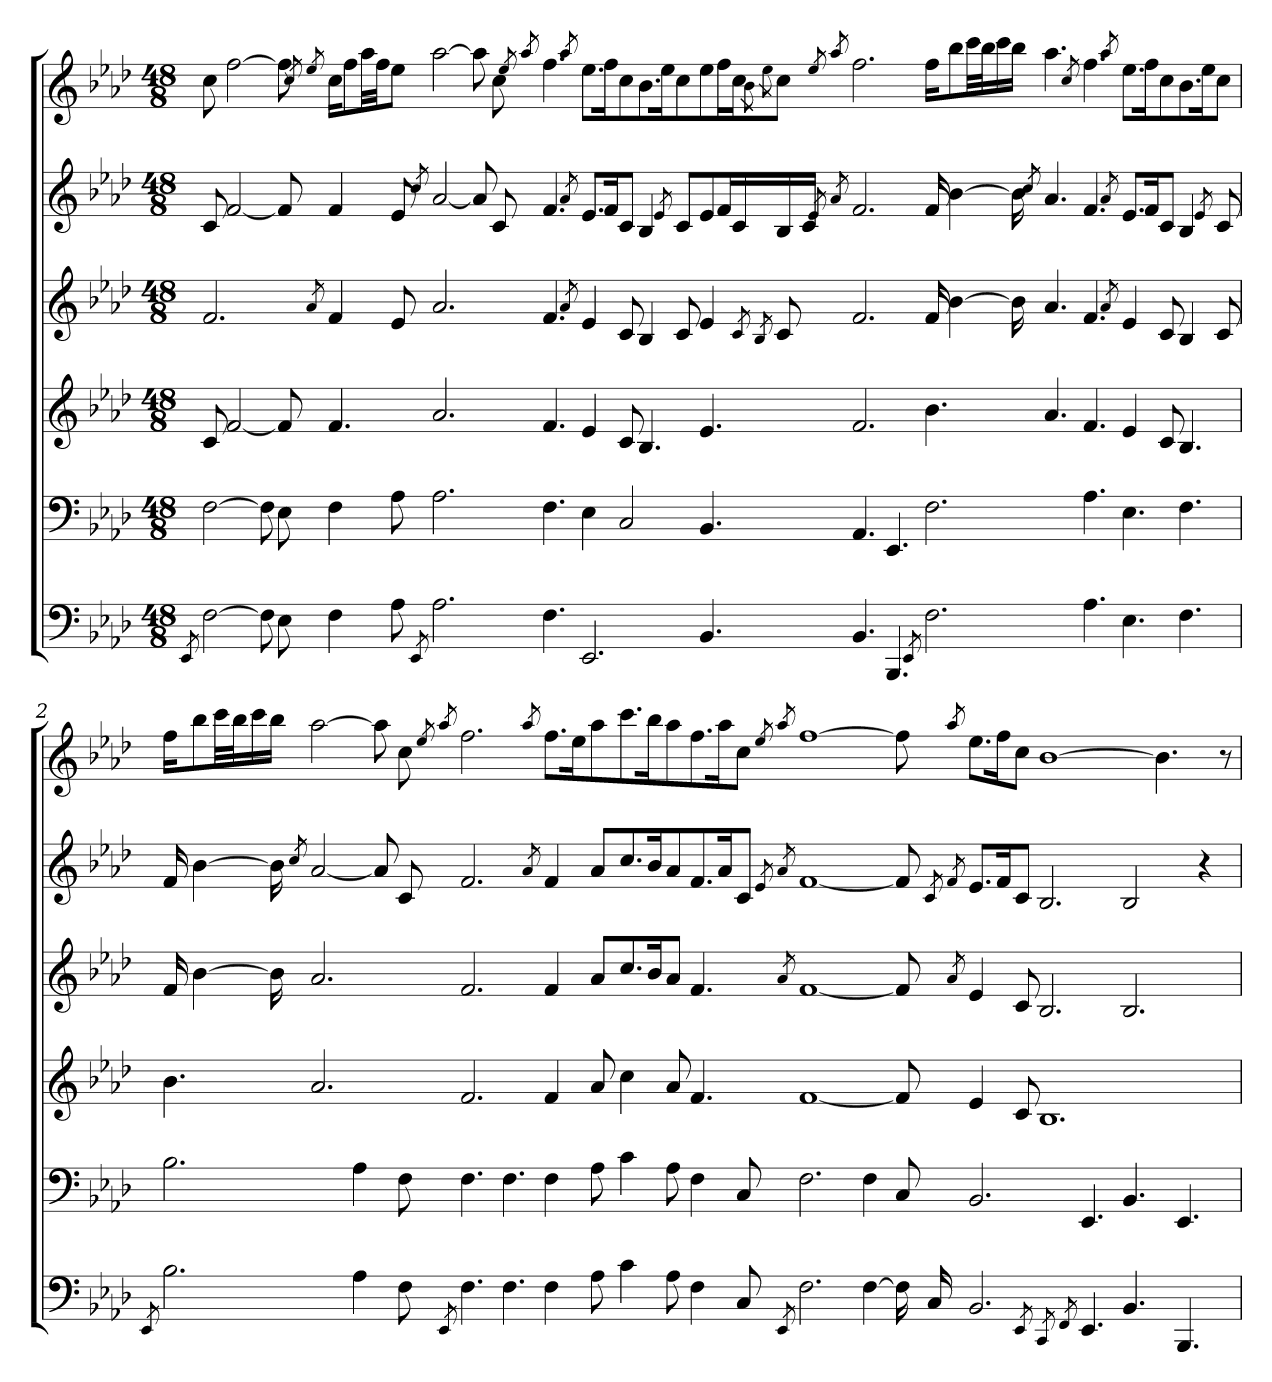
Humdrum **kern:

**kern	**kern	**kern	**kern	**kern	**kern
*part6	*part5	*part4	*part3	*part2	*part1
*staff6	*staff5	*staff4	*staff3	*staff2	*staff1
*clefF4	*clefF4	*clefG2	*clefG2	*clefG2	*clefG2
*k[b-e-a-d-]	*k[b-e-a-d-]	*k[b-e-a-d-]	*k[b-e-a-d-]	*k[b-e-a-d-]	*k[b-e-a-d-]
*M48/8	*M48/8	*M48/8	*M48/8	*M48/8	*M48/8
=1	=1	=1	=1	=1	=1
8qEE-	.	.	.	.	.
[2F	[2F	8c	2.f	8c	8cc
.	.	[2f	.	[2f	[2ff
8F]	8F]	.	.	.	.
8E-	8E-	8f]	.	8f]	8ff]
.	.	.	.	.	8qcc
.	.	.	8qa-	.	8qee-
4F	4F	4.f	4f	4f	16cc\KL
.	.	.	.	.	8ff\
.	.	.	.	.	32aa-\LL
.	.	.	.	.	32ff\JJ
8A-	8A-	.	8e-	8e-	8ee-\J
8qEE-	.	.	.	8qcc	.
2.A-	2.A-	2.a-	2.a-	[2a-	[2aa-
.	.	.	.	8a-]	8aa-]
.	.	.	.	8c	8cc
.	.	.	.	.	8qee-
.	.	.	.	.	8qaa-
4.F	4.F	4.f	4.f	4.f	4.ff
.	.	.	8qa-	8qa-	8qaa-
2.EE-	4E-	4e-	4e-	8.e-/L	8.ee-\L
.	.	.	.	16f/K	16ff\K
.	2C	8c	8c	8c/J	8cc\
.	.	4.B-	4B-	4B-	8.b-\
.	.	.	.	.	16ee-\K
.	.	.	.	8qe-	.
.	.	.	8c	8c/L	8cc\
4.BB-	4.BB-	4.e-	4e-	8e-/	8ee-\
.	.	.	.	16f/L	16ff\L
.	.	.	.	16c/	16cc\J
.	.	.	8qc	.	8qb-\
.	.	.	8qB-	.	8qee-\
.	.	.	8c	16B-/	8cc\J
.	.	.	.	16c/JJ	.
.	.	.	.	8qe-	8qee-
.	.	.	.	8qa-	8qaa-
4.BB-	4.AA-	2.f	2.f	2.f	2.ff
4.BBB-	4.EE-	.	.	.	.
8qEE-	.	.	.	.	.
2.F	2.F	4.b-	16f	16f	16ff\KL
.	.	.	[4b-	[4b-	8bb-\
.	.	.	.	.	32ccc\LL
.	.	.	.	.	32bb-\J
.	.	.	.	.	16ccc\
.	.	.	16b-]	16b-]	16bb-\JJ
.	.	.	.	8qcc	.
.	.	4.a-	4.a-	4.a-	4.aa-
.	.	.	.	.	8qcc
4.A-	4.A-	4.f	4.f	4.f	4.ff
.	.	.	8qa-	8qa-	8qaa-
4.E-	4.E-	4e-	4e-	8.e-/L	8.ee-\L
.	.	.	.	16f/K	16ff\K
.	.	8c	8c	8c/J	8cc\
4.F	4.F	4.B-	4B-	4B-	8.b-\
.	.	.	.	.	16ee-\K
.	.	.	.	8qe-	.
.	.	.	8c	8c	8cc\J
=2	=2	=2	=2	=2	=2
8qEE-	.	.	.	.	.
2.B-	2.B-	4.b-	16f	16f	16ff\KL
.	.	.	[4b-	[4b-	8bb-\
.	.	.	.	.	32ccc\LL
.	.	.	.	.	32bb-\J
.	.	.	.	.	16ccc\
.	.	.	16b-]	16b-]	16bb-\JJ
.	.	.	.	8qcc	.
.	.	2.a-	2.a-	[2a-	[2aa-
4A-	4A-	.	.	.	.
.	.	.	.	8a-]	8aa-]
8F	8F	.	.	8c	8cc
.	.	.	.	.	8qee-
8qEE-	.	.	.	.	8qaa-
4.F	4.F	2.f	2.f	2.f	2.ff
4.F	4.F	.	.	.	.
.	.	.	.	8qa-	8qaa-
4F	4F	4f	4f	4f	8.ff\L
.	.	.	.	.	16ee-\K
8A-	8A-	8a-	8a-/L	8a-/L	8aa-\
4c	4c	4cc	8.cc/	8.cc/	8.ccc\
.	.	.	16b-/K	16b-/K	16bb-\K
8A-	8A-	8a-	8a-/J	8a-/	8aa-\
4F	4F	4.f	4.f	8.f/	8.ff\
.	.	.	.	16a-/K	16aa-\K
8C	8C	.	.	8c/J	8cc\J
.	.	.	.	8qe-	8qee-
8qEE-	.	.	8qa-	8qa-	8qaa-
2.F	2.F	[1f	[1f	[1f	[1ff
[4F	4F	.	.	.	.
16F]	8C	8f]	8f]	8f]	8ff]
16C	.	.	.	.	.
.	.	.	.	8qc	.
.	.	.	8qa-	8qf	8qaa-
2.BB-	2.BB-	4e-	4e-	8.e-/L	8.ee-\L
.	.	.	.	16f/K	16ff\K
.	.	8c	8c	8c/J	8cc\J
.	.	1.B-	2.B-	2.B-	[1b-
8qEE-	.	.	.	.	.
8qCC	.	.	.	.	.
8qFF	.	.	.	.	.
4.EE-	4.EE-	.	.	.	.
4.BB-	4.BB-	.	2.B-	2B-	.
.	.	.	.	.	4.b-]
4.BBB-	4.EE-	.	.	.	.
.	.	.	.	4r	.
.	.	.	.	.	8r
=	=	=	=	=	=
*-	*-	*-	*-	*-	*-
